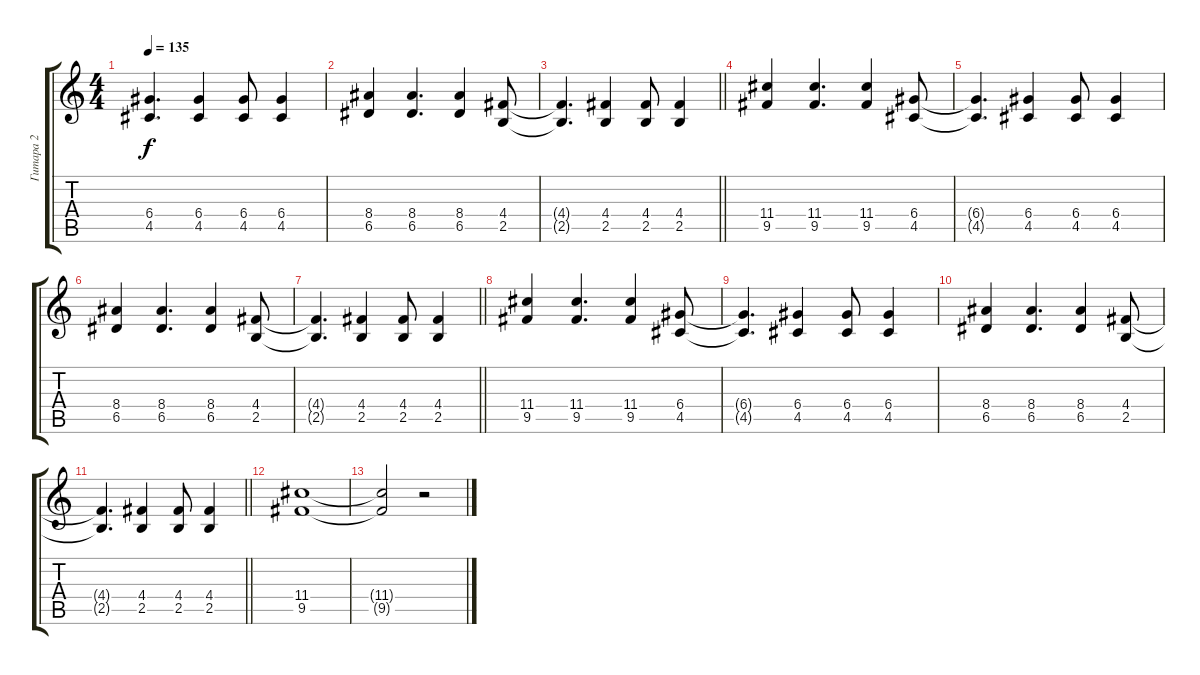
\track ("Гитара 2" "Гитара 2") {instrument distortionguitar}
\staff {score tabs}
\tuning (E4 B3 G3 D3 A2 E2) {hide}
\ts (4 4)
\tempo 135
\clef g2
\ks c
(6.4{t} 4.5{t}).4{d dy f} (6.4 4.5).4 (6.4 4.5).8 (6.4 4.5).4 |
(8.4 6.5).4 (8.4 6.5).4{d} (8.4 6.5).4 (4.4 2.5).8 |
\barLineRight lightlight
(4.4{t} 2.5{t}).4{d} (4.4 2.5).4 (4.4 2.5).8 (4.4 2.5).4 |
(11.4 9.5).4 (11.4 9.5).4{d} (11.4 9.5).4 (6.4 4.5).8 |
(6.4{t} 4.5{t}).4{d} (6.4 4.5).4 (6.4 4.5).8 (6.4 4.5).4 |
(8.4 6.5).4 (8.4 6.5).4{d} (8.4 6.5).4 (4.4 2.5).8 |
\barLineRight lightlight
(4.4{t} 2.5{t}).4{d} (4.4 2.5).4 (4.4 2.5).8 (4.4 2.5).4 |
(11.4 9.5).4 (11.4 9.5).4{d} (11.4 9.5).4 (6.4 4.5).8 |
(6.4{t} 4.5{t}).4{d} (6.4 4.5).4 (6.4 4.5).8 (6.4 4.5).4 |
(8.4 6.5).4 (8.4 6.5).4{d} (8.4 6.5).4 (4.4 2.5).8 |
\barLineRight lightlight
(4.4{t} 2.5{t}).4{d} (4.4 2.5).4 (4.4 2.5).8 (4.4 2.5).4 |
(11.4 9.5).1 |
(11.4{t} 9.5{t}).2 r.2
